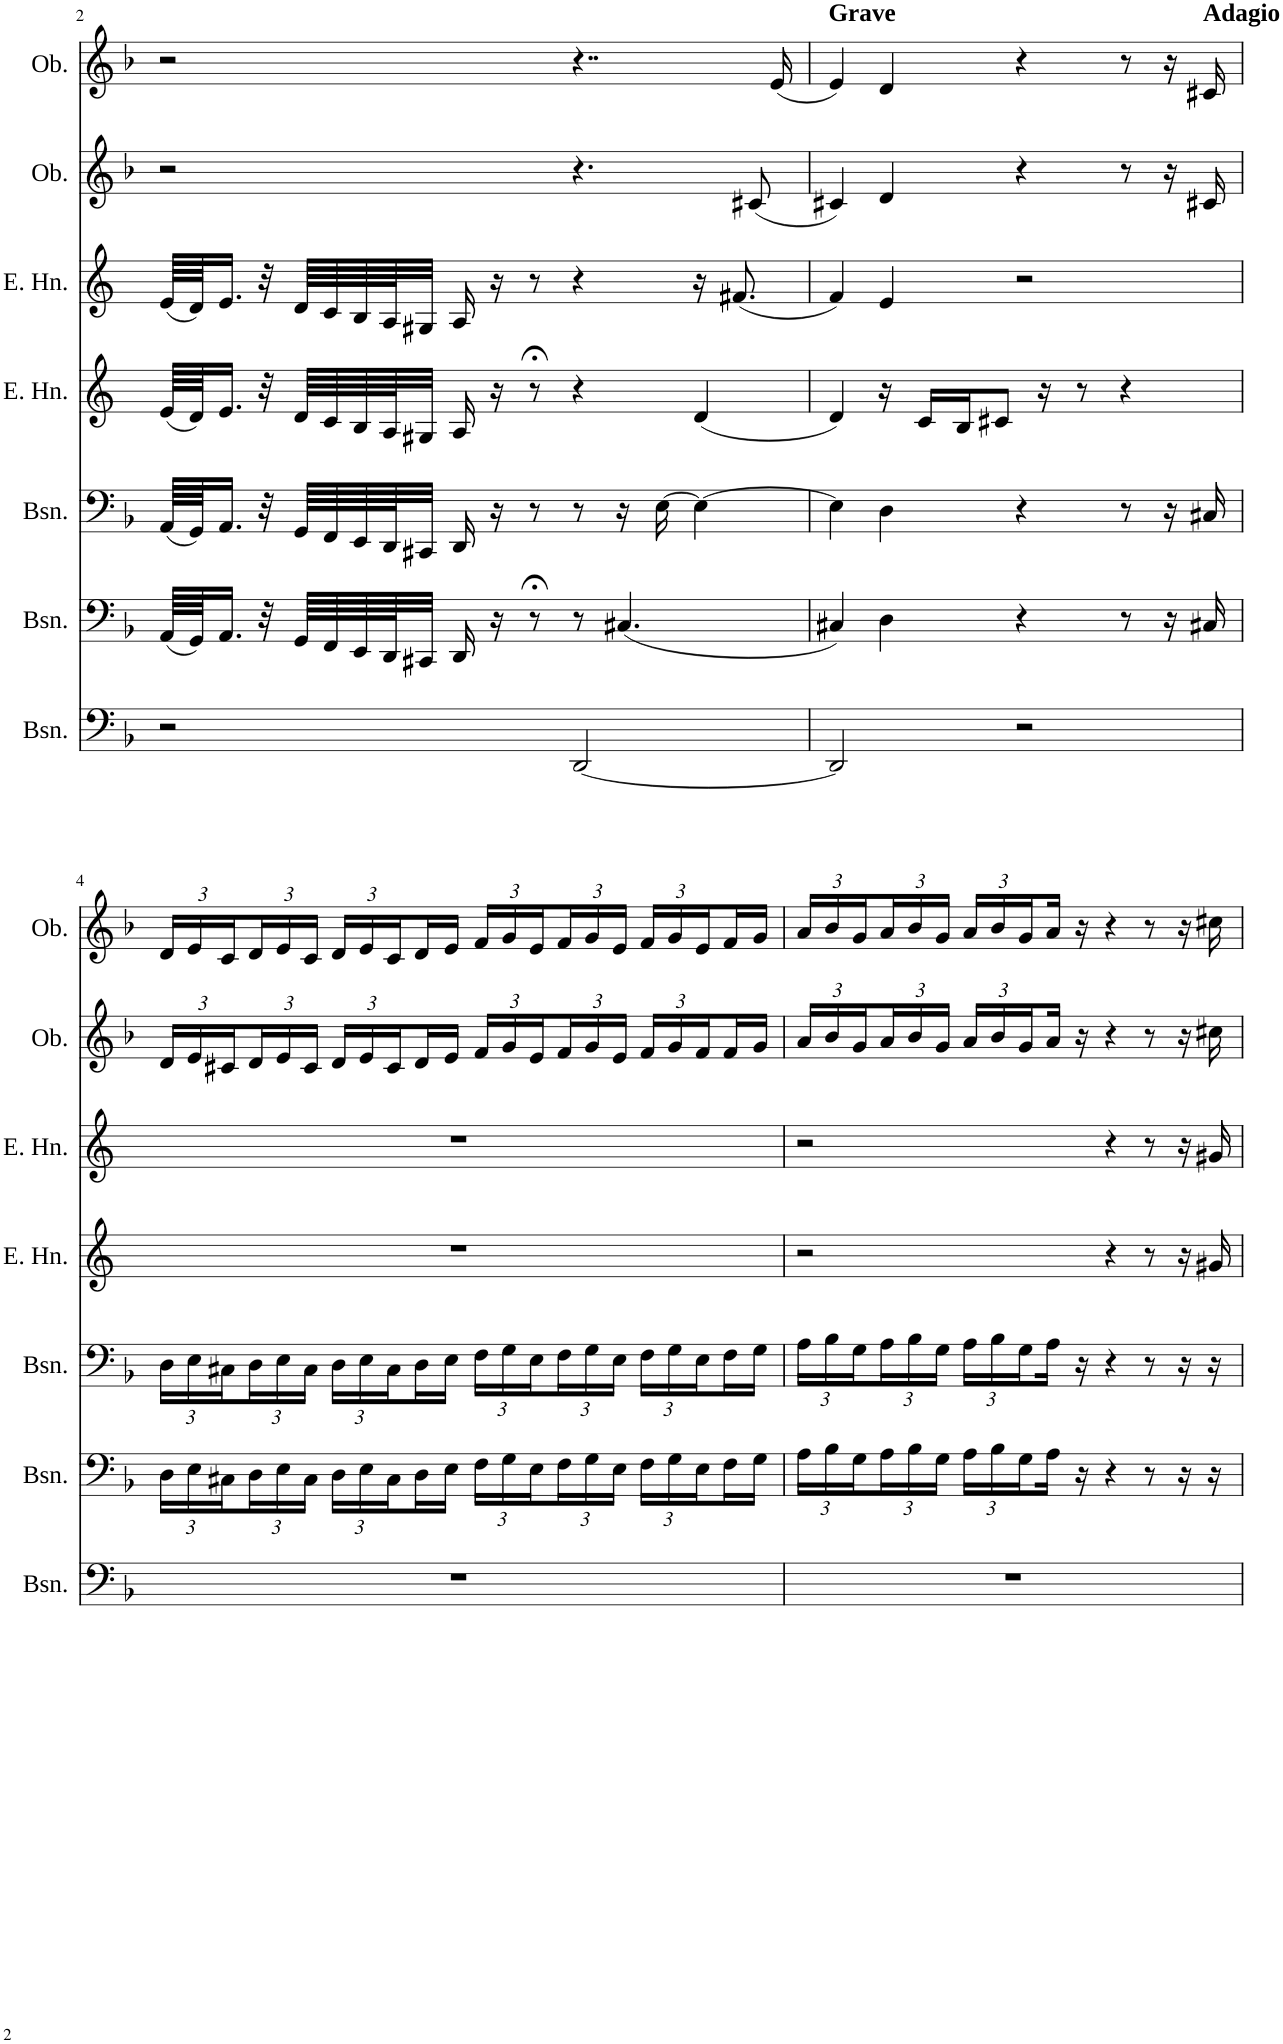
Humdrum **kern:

**kern	**kern	**kern	**kern	**kern	**kern	**kern
*part7	*part6	*part5	*part4	*part3	*part2	*part1
*staff7	*staff6	*staff5	*staff4	*staff3	*staff2	*staff1
*I"Bassoon	*I"Bassoon	*I"Bassoon	*I"English Horn	*I"English Horn	*I"Oboe	*I"Oboe
*I'Bsn.	*I'Bsn.	*I'Bsn.	*I'E. Hn.	*I'E. Hn.	*I'Ob.	*I'Ob.
!!LO:PB:g=z
*clefF4	*clefF4	*clefF4	*clefG2	*clefG2	*clefG2	*clefG2
*	*	*	*Trd4c7	*Trd4c7	*	*
*k[b-]	*k[b-]	*k[b-]	*k[]	*k[]	*k[b-]	*k[b-]
*M4/4	*M4/4	*M4/4	*M4/4	*M4/4	*M4/4	*M4/4
*met(c)	*met(c)	*met(c)	*met(c)	*met(c)	*met(c)	*met(c)
=2	=2	=2	=2	=2	=2	=2
2r	(64AA/LLLL	(64AA/LLLL	(64e/LLLL	(64e/LLLL	2r	2r
.	64GG/JJ)	64GG/JJ)	64d/JJ)	64d/JJ)	.	.
.	16.AA/JJ	16.AA/JJ	16.e/JJ	16.e/JJ	.	.
.	32r	32r	32r	32r	.	.
.	64GG/LLLL	64GG/LLLL	64d/LLLL	64d/LLLL	.	.
.	64FF/	64FF/	64c/	64c/	.	.
.	64EE/	64EE/	64B/	64B/	.	.
.	64DD/J	64DD/J	64A/J	64A/J	.	.
.	32CC#X/JJJ	32CC#X/JJJ	32G#X/JJJ	32G#X/JJJ	.	.
.	16DD/	16DD/	16A/	16A/	.	.
.	16r	16r	16r	16r	.	.
.	8r;<	8r	8r;<	8r	.	.
[2DD/	8r	8r	4r	4r	4.r	4..r
.	(4.C#X/	16r	.	.	.	.
.	.	[16E\	.	.	.	.
.	.	4E\_	(4d/	16r	.	.
.	.	.	.	(8.f#X/	.	.
.	.	.	.	.	(8c#X/	.
.	.	.	.	.	.	(16e/
=3	=3	=3	=3	=3	=3	=3
!	!	!	!	!	!	!LO:TX:a:B:t=Grave
2DD/]	4C#X/)	4E\]	4d/)	4f/)	4c#X/)	4e/)
.	4D\	4D\	16r	4e/	4d/	4d/
.	.	.	16c/LL	.	.	.
.	.	.	16B/J	.	.	.
.	.	.	8c#X/J	.	.	.
2r	4r	4r	.	2r	4r	4r
.	.	.	16r	.	.	.
.	.	.	8r	.	.	.
.	8r	8r	4r	.	8r	8r
.	16r	16r	.	.	16r	16r
!	!	!	!	!	!	!LO:TX:a:B:t=Adagio
.	16C#X/	16C#X/	.	.	16c#X/	16c#X/
!!LO:LB:g=z
=4	=4	=4	=4	=4	=4	=4
*	*Xbrackettup	*Xbrackettup	*	*	*Xbrackettup	*Xbrackettup
1r	24D\LL	24D\LL	1r	1r	24d/LL	24d/LL
.	24E\	24E\	.	.	24e/	24e/
.	24C#X\	24C#X\	.	.	24c#X/	24c/
.	24D\	24D\	.	.	24d/	24d/
.	24E\	24E\	.	.	24e/	24e/
.	24C#\JJ	24C#\JJ	.	.	24c#/JJ	24c/JJ
.	24D\LL	24D\LL	.	.	24d/LL	24d/LL
.	24E\	24E\	.	.	24e/	24e/
.	24C#\	24C#\	.	.	24c#/	24c/
.	16D\	16D\	.	.	16d/	16d/
.	16E\JJ	16E\JJ	.	.	16e/JJ	16e/JJ
.	24F\LL	24F\LL	.	.	24f/LL	24f/LL
.	24G\	24G\	.	.	24g/	24g/
.	24E\	24E\	.	.	24e/	24e/
.	24F\	24F\	.	.	24f/	24f/
.	24G\	24G\	.	.	24g/	24g/
.	24E\JJ	24E\JJ	.	.	24e/JJ	24e/JJ
.	24F\LL	24F\LL	.	.	24f/LL	24f/LL
.	24G\	24G\	.	.	24g/	24g/
.	24E\	24E\	.	.	24f/	24e/
.	16F\	16F\	.	.	16f/	16f/
.	16G\JJ	16G\JJ	.	.	16g/JJ	16g/JJ
=5	=5	=5	=5	=5	=5	=5
1r	24A\LL	24A\LL	2r	2r	24a/LL	24a/LL
.	24B-\	24B-\	.	.	24b-/	24b-/
.	24G\	24G\	.	.	24g/	24g/
.	24A\	24A\	.	.	24a/	24a/
.	24B-\	24B-\	.	.	24b-/	24b-/
.	24G\JJ	24G\JJ	.	.	24g/JJ	24g/JJ
.	24A\LL	24A\LL	.	.	24a/LL	24a/LL
.	24B-\	24B-\	.	.	24b-/	24b-/
.	24G\	24G\	.	.	24g/	24g/
.	16A\JJ	16A\JJ	.	.	16a/JJ	16a/JJ
.	16r	16r	.	.	16r	16r
.	4r	4r	4r	4r	4r	4r
.	8r	8r	8r	8r	8r	8r
.	16r	16r	16r	16r	16r	16r
.	16r	16r	16g#X/	16g#X/	16cc#X\	16cc#X\
=	=	=	=	=	=	=
*-	*-	*-	*-	*-	*-	*-
